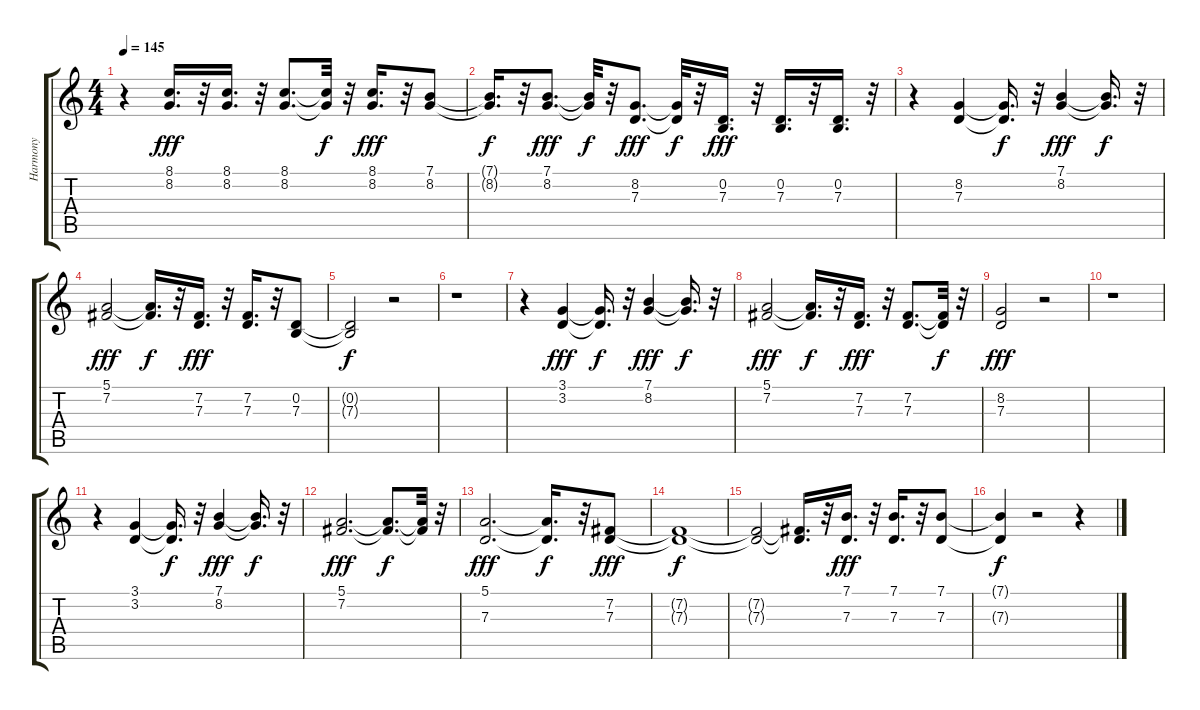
\track ("Harmony" "Harmony") {instrument synthbrass1}
\staff {score tabs}
\tuning (E4 B3 G3 D3 A2 E2) {hide}
\ts (4 4)
\tempo 145
\clef g2
\ks c
r.4{dy f} (8.1 8.2).16{d dy fff} r.32 (8.1 8.2).16{d} r.32 (8.1 8.2).8{d} (8.1{t} 8.2{t}).32{dy f} r.32 (8.1 8.2).16{d dy fff} r.32 (7.1 8.2).8 |
(7.1{t} 8.2{t}).16{d dy f} r.32 (7.1 8.2).8{d dy fff} (7.1{t} 8.2{t}).32{dy f} r.32 (8.2 7.3).8{d dy fff} (8.2{t} 7.3{t}).32{dy f} r.32 (0.2 7.3).16{d dy fff} r.32 (0.2 7.3).16{d} r.32 (0.2 7.3).16{d} r.32 |
r.4 (8.2 7.3).4 (8.2{t} 7.3{t}).16{d dy f} r.32 (7.1 8.2).4{dy fff} (7.1{t} 8.2{t}).16{d dy f} r.32 |
(5.1 7.2).2{dy fff} (5.1{t} 7.2{t}).16{d dy f} r.32 (7.2 7.3).16{d dy fff} r.32 (7.2 7.3).16{d} r.32 (0.2 7.3).8 |
(0.2{t} 7.3{t}).2{dy f} r.2 |
r.1 |
r.4 (3.1 3.2).4{dy fff} (3.1{t} 3.2{t}).16{d dy f} r.32 (7.1 8.2).4{dy fff} (7.1{t} 8.2{t}).16{d dy f} r.32 |
(5.1 7.2).2{dy fff} (5.1{t} 7.2{t}).16{d dy f} r.32 (7.2 7.3).16{d dy fff} r.32 (7.2 7.3).8{d} (7.2{t} 7.3{t}).32{dy f} r.32 |
(8.2 7.3).2{dy fff} r.2 |
r.1 |
r.4 (3.1 3.2).4 (3.1{t} 3.2{t}).16{d dy f} r.32 (7.1 8.2).4{dy fff} (7.1{t} 8.2{t}).16{d dy f} r.32 |
(5.1 7.2).2{d dy fff} (5.1{t} 7.2{t}).8{d dy f} (5.1{t} 7.2{t}).32 r.32 |
(5.1 7.3).2{d dy fff} (5.1{t} 7.3{t}).16{d dy f} r.32 (7.2 7.3).8{dy fff} |
(7.2{t} 7.3{t}).1{dy f} |
(7.2{t} 7.3{t}).2 (7.2{t} 7.3{t}).16{d} r.32 (7.1 7.3).16{d dy fff} r.32 (7.1 7.3).16{d} r.32 (7.1 7.3).8 |
(7.1{t} 7.3{t}).4{dy f} r.2 r.4
